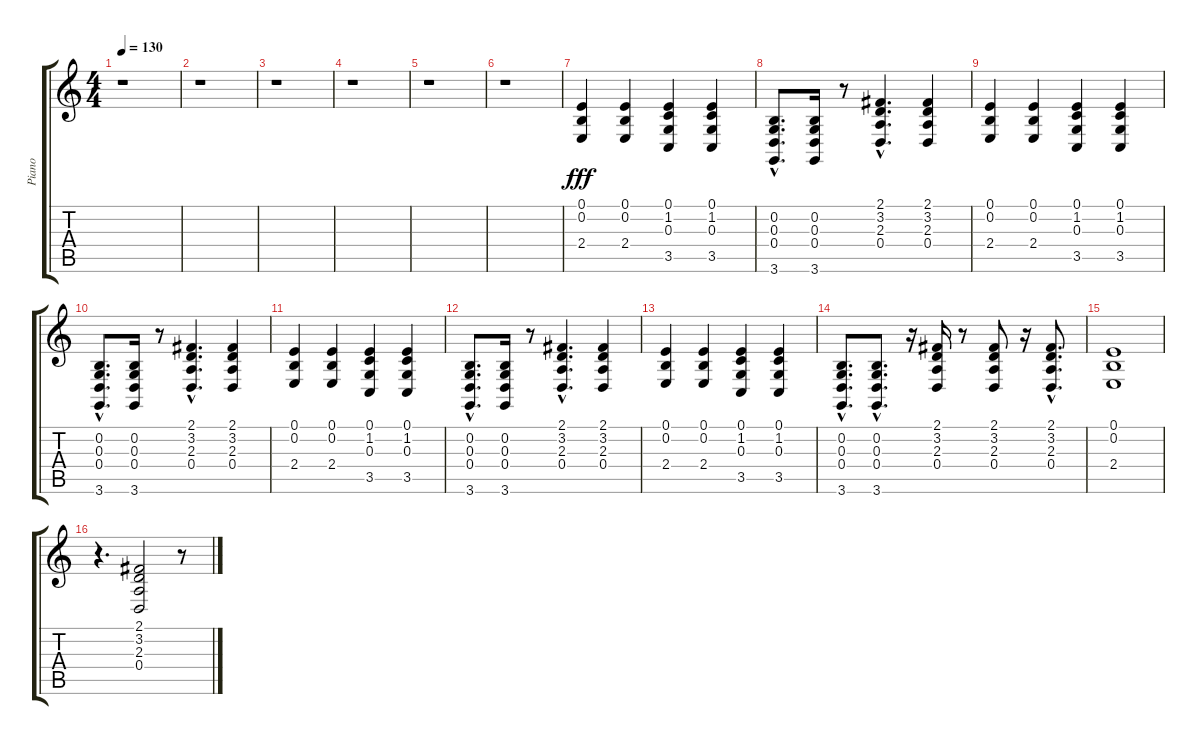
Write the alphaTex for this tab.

\track ("Piano" "Piano") {instrument acousticgrandpiano}
\staff {score tabs}
\tuning (E4 B3 G3 D3 A2 E2) {hide}
\ts (4 4)
\tempo 130
\clef g2
\ks c
r.1{dy fff} |
r.1 |
r.1 |
r.1 |
r.1 |
r.1 |
(0.1 0.2 2.4).4 (0.1 0.2 2.4).4 (0.1 1.2 0.3 3.5).4 (0.1 1.2 0.3 3.5).4 |
(0.2{hac} 0.3{hac} 0.4{hac} 3.6{hac}).8{d} (0.2 0.3 0.4 3.6).16 r.8 (2.1{hac} 3.2{hac} 2.3{hac} 0.4{hac}).4{d} (2.1 3.2 2.3 0.4).4 |
(0.1 0.2 2.4).4 (0.1 0.2 2.4).4 (0.1 1.2 0.3 3.5).4 (0.1 1.2 0.3 3.5).4 |
(0.2{hac} 0.3{hac} 0.4{hac} 3.6{hac}).8{d} (0.2 0.3 0.4 3.6).16 r.8 (2.1{hac} 3.2{hac} 2.3{hac} 0.4{hac}).4{d} (2.1 3.2 2.3 0.4).4 |
(0.1 0.2 2.4).4 (0.1 0.2 2.4).4 (0.1 1.2 0.3 3.5).4 (0.1 1.2 0.3 3.5).4 |
(0.2{hac} 0.3{hac} 0.4{hac} 3.6{hac}).8{d} (0.2 0.3 0.4 3.6).16 r.8 (2.1{hac} 3.2{hac} 2.3{hac} 0.4{hac}).4{d} (2.1 3.2 2.3 0.4).4 |
(0.1 0.2 2.4).4 (0.1 0.2 2.4).4 (0.1 1.2 0.3 3.5).4 (0.1 1.2 0.3 3.5).4 |
(0.2{hac} 0.3{hac} 0.4{hac} 3.6{hac}).8{d} (0.2{hac} 0.3{hac} 0.4{hac} 3.6{hac}).8{d} r.16 (2.1 3.2 2.3 0.4).16 r.8 (2.1 3.2 2.3 0.4).8 r.16 (2.1{hac} 3.2{hac} 2.3{hac} 0.4{hac}).8{d} |
(0.1 0.2 2.4).1 |
r.4{d} (2.1 3.2 2.3 0.4).2 r.8
